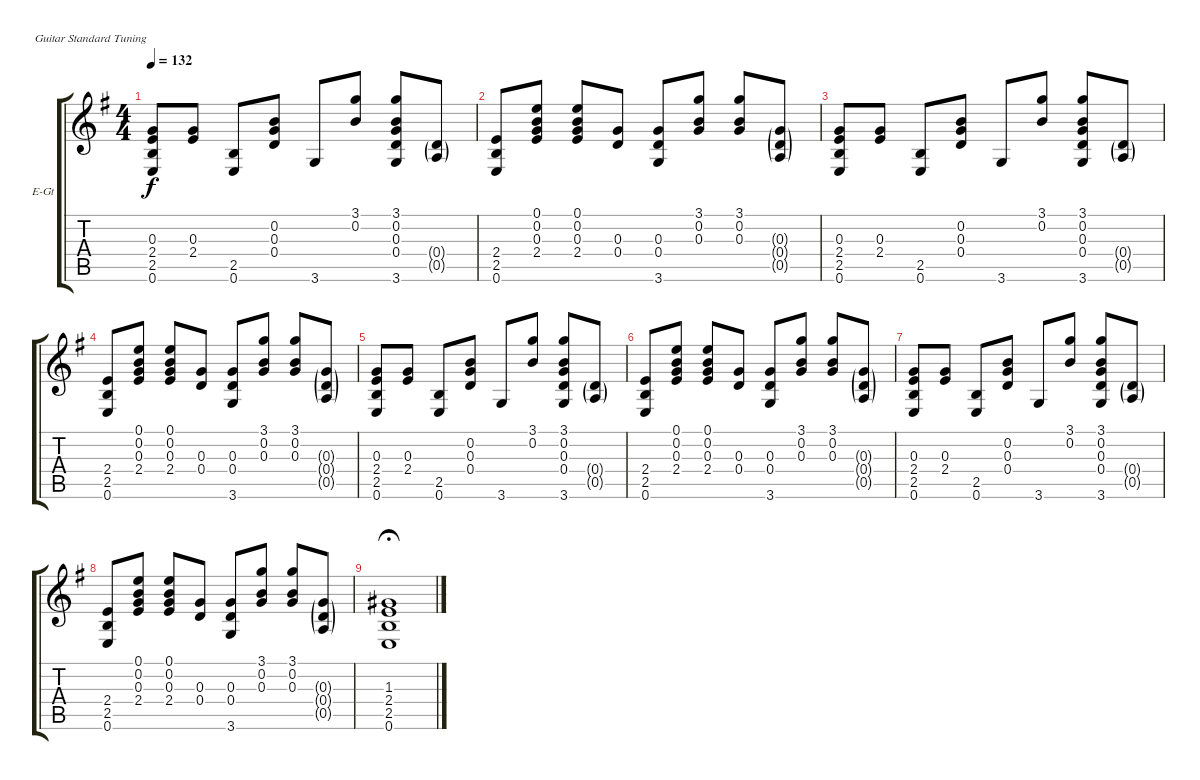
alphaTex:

\defaultSystemsLayout 4
\bracketExtendMode groupsimilarinstruments
\firstSystemTrackNameOrientation horizontal
\otherSystemsTrackNameOrientation horizontal
\track ("Electric Guitar" "E-Gt") {instrument distortionguitar}
\staff {score tabs}
\tuning (E4 B3 G3 D3 A2 E2)
\ts (4 4)
\tempo 132
\clef g2
\scale
0.944515
\ks g
(0.6 2.5 2.4 0.3).8{dy f} (0.3 2.4).8 (2.5 0.6).8 (0.4 0.3 0.2).8 3.6.8 (3.1 0.2).8 (3.1 0.2 0.3 0.4 3.6).8 (0.5{g} 0.4{g}).8 |
\scale
1.11097 (0.6 2.5 2.4).8 (2.4 0.3 0.2 0.1).8 (0.1 0.2 0.3 2.4).8 (0.4 0.3).8 (3.6 0.4 0.3).8 (0.2 0.3 3.1).8 (3.1 0.2 0.3).8 (0.3{g} 0.4{g} 0.5{g}).8 |
\scale
0.944515 (0.6 2.5 2.4 0.3).8 (0.3 2.4).8 (2.5 0.6).8 (0.4 0.3 0.2).8 3.6.8 (3.1 0.2).8 (3.1 0.2 0.3 0.4 3.6).8 (0.5{g} 0.4{g}).8 |
\scale
0.944515 (0.6 2.5 2.4).8 (2.4 0.3 0.2 0.1).8 (0.1 0.2 0.3 2.4).8 (0.4 0.3).8 (3.6 0.4 0.3).8 (0.2 0.3 3.1).8 (3.1 0.2 0.3).8 (0.3{g} 0.4{g} 0.5{g}).8 |
\scale
1.11097 (0.6 2.5 2.4 0.3).8 (0.3 2.4).8 (2.5 0.6).8 (0.4 0.3 0.2).8 3.6.8 (3.1 0.2).8 (3.1 0.2 0.3 0.4 3.6).8 (0.5{g} 0.4{g}).8 |
\scale
0.944515 (0.6 2.5 2.4).8 (2.4 0.3 0.2 0.1).8 (0.1 0.2 0.3 2.4).8 (0.4 0.3).8 (3.6 0.4 0.3).8 (0.2 0.3 3.1).8 (3.1 0.2 0.3).8 (0.3{g} 0.4{g} 0.5{g}).8 |
\scale
0.944515 (0.6 2.5 2.4 0.3).8 (0.3 2.4).8 (2.5 0.6).8 (0.4 0.3 0.2).8 3.6.8 (3.1 0.2).8 (3.1 0.2 0.3 0.4 3.6).8 (0.5{g} 0.4{g}).8 |
\scale
1.05549 (0.6 2.5 2.4).8 (2.4 0.3 0.2 0.1).8 (0.1 0.2 0.3 2.4).8 (0.4 0.3).8 (3.6 0.4 0.3).8 (0.2 0.3 3.1).8 (3.1 0.2 0.3).8 (0.3{g} 0.4{g} 0.5{g}).8 |
\scale
0.944515 (0.6 2.5 2.4 1.3).1{fermata (medium 0.65)}
